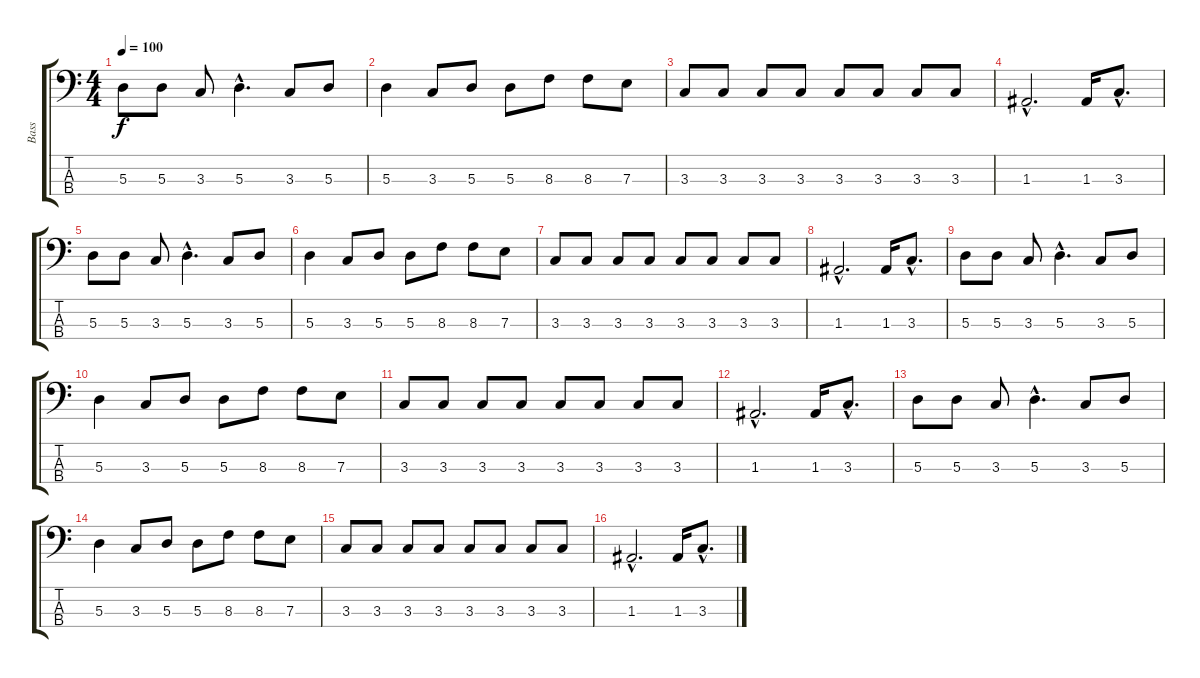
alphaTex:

\track ("Bass" "Bass") {instrument electricbasspick}
\staff {score tabs}
\tuning (G2 D2 A1 E1) {hide}
\ts (4 4)
\tempo 100
\clef f4
\ks c
5.3.8{dy f} 5.3.8 3.3.8 5.3{hac}.4{d} 3.3.8 5.3.8 |
5.3.4 3.3.8 5.3.8 5.3.8 8.3.8 8.3.8 7.3.8 |
3.3.8 3.3.8 3.3.8 3.3.8 3.3.8 3.3.8 3.3.8 3.3.8 |
1.3{hac}.2{d} 1.3.16 3.3{hac}.8{d} |
5.3.8 5.3.8 3.3.8 5.3{hac}.4{d} 3.3.8 5.3.8 |
5.3.4 3.3.8 5.3.8 5.3.8 8.3.8 8.3.8 7.3.8 |
3.3.8 3.3.8 3.3.8 3.3.8 3.3.8 3.3.8 3.3.8 3.3.8 |
1.3{hac}.2{d} 1.3.16 3.3{hac}.8{d} |
5.3.8 5.3.8 3.3.8 5.3{hac}.4{d} 3.3.8 5.3.8 |
5.3.4 3.3.8 5.3.8 5.3.8 8.3.8 8.3.8 7.3.8 |
3.3.8 3.3.8 3.3.8 3.3.8 3.3.8 3.3.8 3.3.8 3.3.8 |
1.3{hac}.2{d} 1.3.16 3.3{hac}.8{d} |
5.3.8 5.3.8 3.3.8 5.3{hac}.4{d} 3.3.8 5.3.8 |
5.3.4 3.3.8 5.3.8 5.3.8 8.3.8 8.3.8 7.3.8 |
3.3.8 3.3.8 3.3.8 3.3.8 3.3.8 3.3.8 3.3.8 3.3.8 |
1.3{hac}.2{d} 1.3.16 3.3{hac}.8{d}
